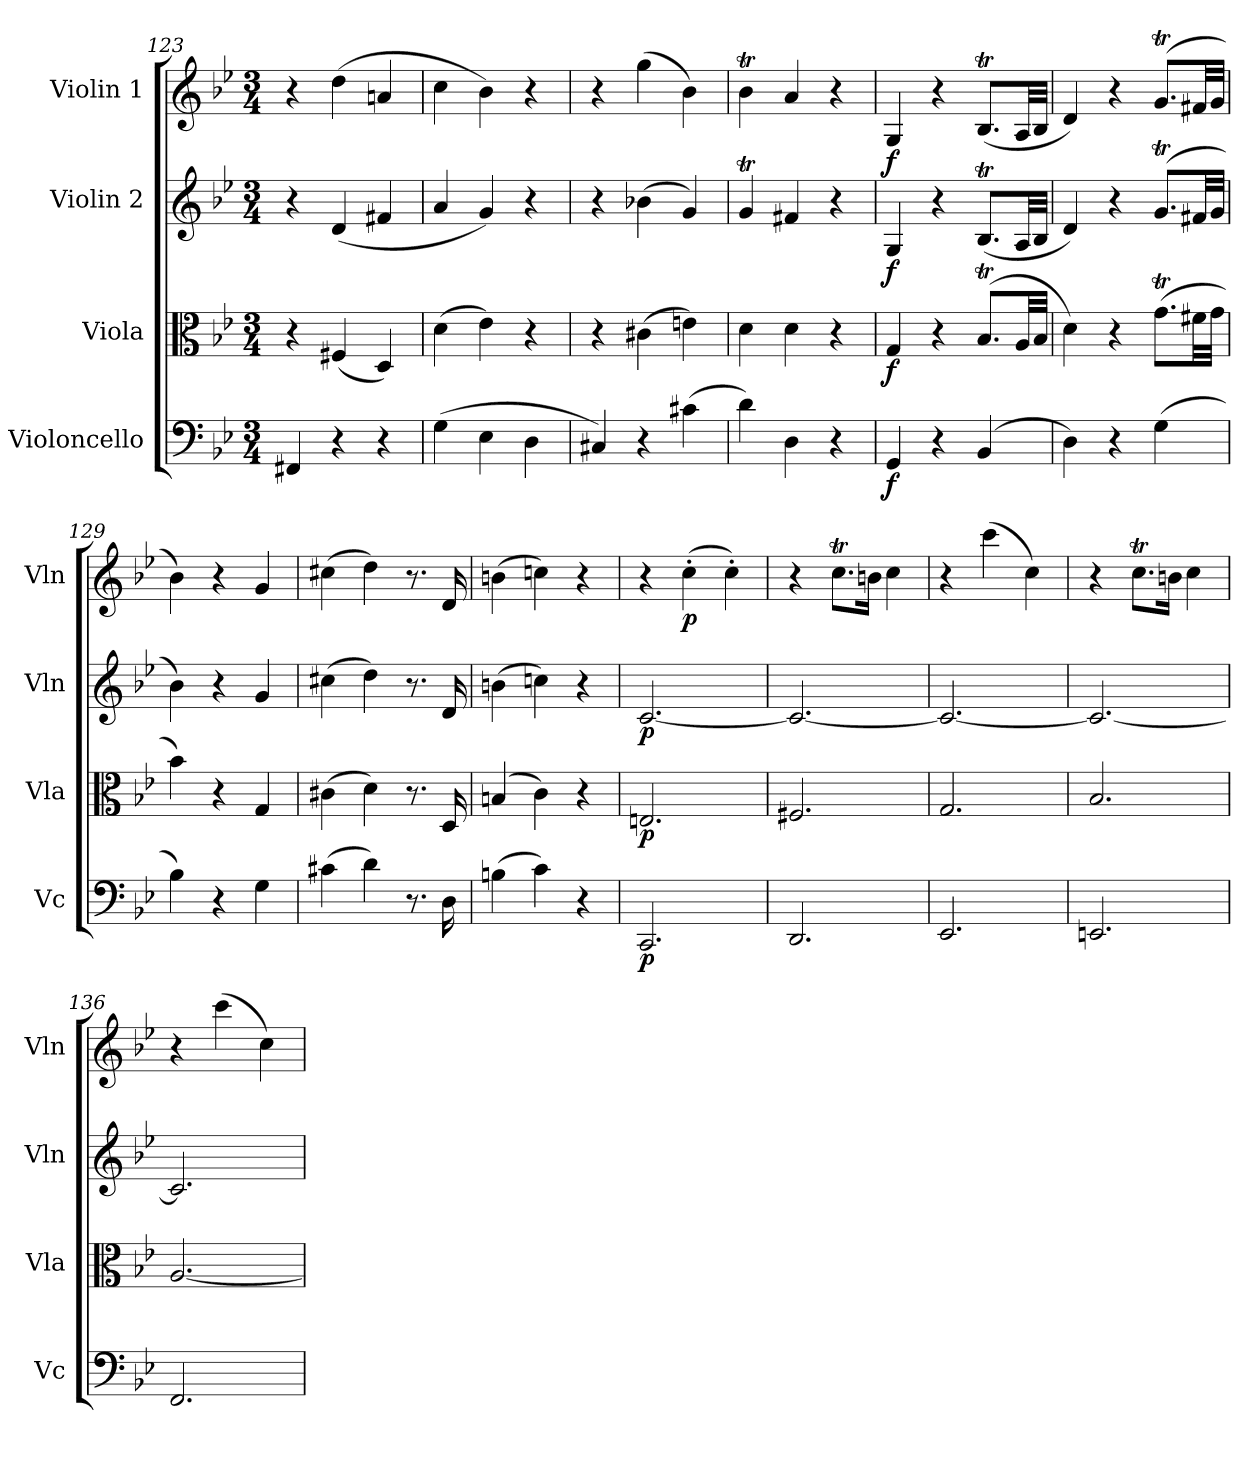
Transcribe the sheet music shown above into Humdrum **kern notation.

**kern	**dynam	**kern	**dynam	**kern	**dynam	**kern	**dynam
*part4	*part4	*part3	*part3	*part2	*part2	*part1	*part1
*staff4	*staff4	*staff3	*staff3	*staff2	*staff2	*staff1	*staff1
*I"Violoncello	*	*I"Viola	*	*I"Violin 2	*	*I"Violin 1	*
*I'Vc	*	*I'Vla	*	*I'Vln	*	*I'Vln	*
*clefF4	*	*clefC3	*	*clefG2	*	*clefG2	*
*k[b-e-]	*	*k[b-e-]	*	*k[b-e-]	*	*k[b-e-]	*
*M3/4	*	*M3/4	*	*M3/4	*	*M3/4	*
=123	=123	=123	=123	=123	=123	=123	=123
4FF#X/	.	4r	.	4r	.	4r	.
4r	.	(4F#X/	.	(4d/	.	(4dd\	.
4r	.	4D/)	.	4f#X/	.	4an/	.
=124	=124	=124	=124	=124	=124	=124	=124
(4G\	.	(4d\	.	4a/	.	4cc\	.
4E-\	.	4e-\)	.	4g/)	.	4b-\)	.
4D\	.	4r	.	4r	.	4r	.
=125	=125	=125	=125	=125	=125	=125	=125
4C#X/)	.	4r	.	4r	.	4r	.
4r	.	(4c#X\	.	(4b-X\	.	(4gg\	.
(4c#X\	.	4en\)	.	4g/)	.	4b-\)	.
=126	=126	=126	=126	=126	=126	=126	=126
4d\)	.	4d\	.	4gT/	.	4b-T\	.
4D\	.	4d\	.	4f#X/	.	4a/	.
4r	.	4r	.	4r	.	4r	.
=127	=127	=127	=127	=127	=127	=127	=127
!	!LO:DY:b	!	!LO:DY:b	!	!LO:DY:b	!	!LO:DY:b
4GG/	f	4G/	f	4G/	f	4G/	f
4r	.	4r	.	4r	.	4r	.
(4BB-/	.	(8.B-T/L	.	(8.B-T/L	.	(8.B-T/L	.
.	.	32A/LL	.	32A/LL	.	32A/LL	.
.	.	32B-/JJJ	.	32B-/JJJ	.	32B-/JJJ	.
=128	=128	=128	=128	=128	=128	=128	=128
4D\)	.	4d\)	.	4d/)	.	4d/)	.
4r	.	4r	.	4r	.	4r	.
(4G\	.	(8.gT\L	.	(8.gT/L	.	(8.gT/L	.
.	.	32f#X\LL	.	32f#X/LL	.	32f#X/LL	.
.	.	32g\JJJ	.	32g/JJJ	.	32g/JJJ	.
=129	=129	=129	=129	=129	=129	=129	=129
4B-\)	.	4b-\)	.	4b-\)	.	4b-\)	.
4r	.	4r	.	4r	.	4r	.
4G\	.	4G/	.	4g/	.	4g/	.
=130	=130	=130	=130	=130	=130	=130	=130
(4c#X\	.	(4c#X\	.	(4cc#X\	.	(4cc#X\	.
4d\)	.	4d\)	.	4dd\)	.	4dd\)	.
8.r	.	8.r	.	8.r	.	8.r	.
16D\	.	16D/	.	16d/	.	16d/	.
=131	=131	=131	=131	=131	=131	=131	=131
(4Bn\	.	(4Bn/	.	(4bn\	.	(4bn\	.
4c\)	.	4c\)	.	4ccn\)	.	4ccn\)	.
4r	.	4r	.	4r	.	4r	.
!!LO:LB:g=z
=132	=132	=132	=132	=132	=132	=132	=132
!	!LO:DY:b	!	!LO:DY:b	!	!LO:DY:b	!	!
2.CC/	p	2.En/	p	[2.c/	p	4r	.
!	!	!	!	!	!	!	!LO:DY:b
.	.	.	.	.	.	(4cc'\	p
.	.	.	.	.	.	4cc'\)	.
=133	=133	=133	=133	=133	=133	=133	=133
2.DD/	.	2.F#X/	.	2.c/_	.	4r	.
.	.	.	.	.	.	8.ccT\L	.
.	.	.	.	.	.	16bn\Jk	.
.	.	.	.	.	.	4cc\	.
=134	=134	=134	=134	=134	=134	=134	=134
2.EE-/	.	2.G/	.	2.c/_	.	4r	.
.	.	.	.	.	.	(4ccc\	.
.	.	.	.	.	.	4cc\)	.
=135	=135	=135	=135	=135	=135	=135	=135
2.EEn/	.	2.B-/	.	2.c/_	.	4r	.
.	.	.	.	.	.	8.ccT\L	.
.	.	.	.	.	.	16bn\Jk	.
.	.	.	.	.	.	4cc\	.
=136	=136	=136	=136	=136	=136	=136	=136
2.FF/	.	[2.A/	.	2.c/]	.	4r	.
.	.	.	.	.	.	(4ccc\	.
.	.	.	.	.	.	4cc\)	.
=	=	=	=	=	=	=	=
*-	*-	*-	*-	*-	*-	*-	*-
